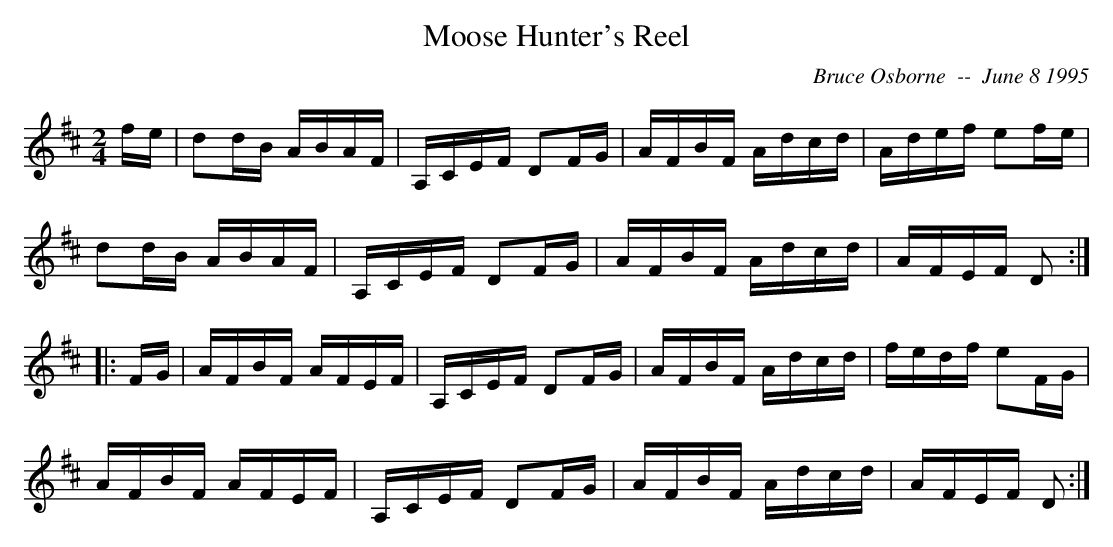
X:1
T:Moose Hunter's Reel
C:Bruce Osborne  --  June 8 1995
L:1/16
M:2/4
K:D
fe|d2dB ABAF|A,CEF D2FG|AFBF Adcd|Adef e2fe|
d2dB ABAF|A,CEF D2FG|AFBF Adcd|AFEF D2:|
|:FG|AFBF AFEF|A,CEF D2FG|AFBF Adcd|fedf e2FG|
AFBF AFEF|A,CEF D2FG|AFBF Adcd|AFEF D2:|
